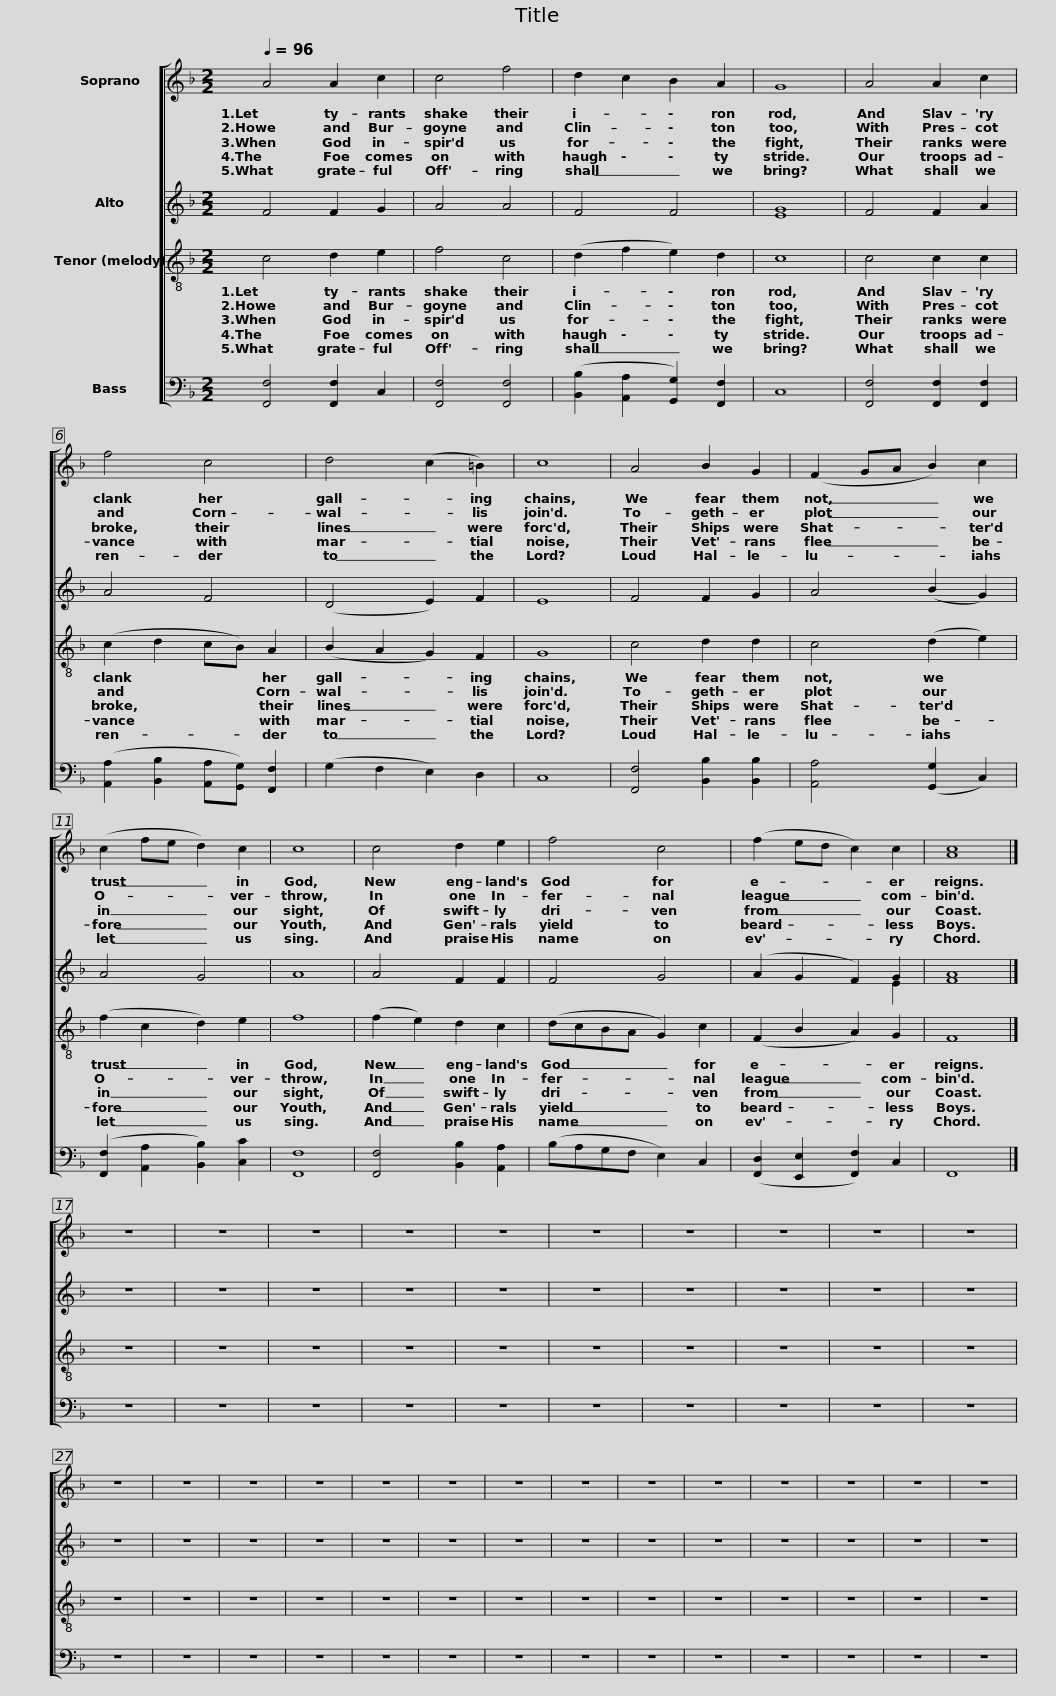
X:1
%%score [ ( 1 2 ) ( 3 4 5 ) 6 7 ]
L:1/8
Q:1/4=96
M:2/2
I:linebreak $
K:F
V:1 treble
V:2 treble
V:3 treble
V:4 treble
V:5 treble
V:6 treble-8
V:7 bass
V:1
 A4 A2 c2 | c4 f4 | d2 c2 B2 A2 | G8 | A4 A2 c2 |$ %5
 f4 c4 | d4 (c2 =B2) |$ c8 | A4 B2 G2 | (F2 GA B2) c2 | %10
 (c2 fe d2) c2 | c8 | c4 d2 e2 |$ f4 c4 | (f2 ed c2) c2 |$ %15
 c8 |] z8 | z8 | z8 | z8 | %20
 z8 | z8 | z8 | z8 | z8 | %25
 z8 | z8 | z8 |$ z8 | z8 | %30
 z8 | z8 | z8 | z8 | z8 | %35
 z8 | z8 | z8 | z8 | z8 | %40
V:2
 x8 | x8 | x8 | x8 | x8 |$ %5
 x8 | x8 |$ x8 | x8 | x8 | %10
 x8 | x8 | x8 |$ x8 | x8 |$ %15
 A8 |] x8 | x8 | x8 | x8 | %20
 x8 | x8 | x8 | x8 | x8 | %25
 x8 | x8 | x8 |$ x8 | x8 | %30
 x8 | x8 | x8 | x8 | x8 | %35
 x8 | x8 | x8 | x8 | x8 | %40
V:3
 F4 F2 G2 | A4 A4 | F4 F4 | E8 | F4 F2 A2 |$ %5
 A4 F4 | (D4 E2) F2 |$ E8 | F4 F2 G2 | A4 (B2 G2) | %10
 A4 G4 | A8 | A4 F2 F2 |$ F4 G4 | (A2 G2 F2) G2 |$ %15
 [FA]8 |] z8 | z8 | z8 | z8 | %20
 z8 | z8 | z8 | z8 | z8 | %25
 z8 | z8 | z8 |$ z8 | z8 | %30
 z8 | z8 | z8 | z8 | z8 | %35
 z8 | z8 | z8 | z8 | z8 | %40
V:4
 x8 | x8 | x8 | G8 | x8 |$ %5
 x8 | x8 |$ x8 | x8 | x8 | %10
 x8 | x8 | x8 |$ x8 | x8 |$ %15
 x8 |] x8 | x8 | x8 | x8 | %20
 x8 | x8 | x8 | x8 | x8 | %25
 x8 | x8 | x8 |$ x8 | x8 | %30
 x8 | x8 | x8 | x8 | x8 | %35
 x8 | x8 | x8 | x8 | x8 | %40
V:5
 x8 | x8 | x8 | x8 | x8 |$ %5
 x8 | x8 |$ x8 | x8 | x8 | %10
 x8 | x8 | x8 |$ x8 | x6 E2 |$ %15
 x8 |] x8 | x8 | x8 | x8 | %20
 x8 | x8 | x8 | x8 | x8 | %25
 x8 | x8 | x8 |$ x8 | x8 | %30
 x8 | x8 | x8 | x8 | x8 | %35
 x8 | x8 | x8 | x8 | x8 | %40
V:6
 c4 d2 e2 | f4 c4 | (d2 f2 e2) d2 | c8 | c4 c2 c2 |$ %5
 (c2 d2 cB) A2 | (B2 A2 G2) F2 |$ G8 | c4 d2 d2 | c4 (d2 e2) | %10
 (f2 c2 d2) e2 | f8 | (f2 e2) d2 c2 |$ (dcBA G2) c2 | (F2 B2 A2) G2 |$ %15
 F8 |] z8 | z8 | z8 | z8 | %20
 z8 | z8 | z8 | z8 | z8 | %25
 z8 | z8 | z8 |$ z8 | z8 | %30
 z8 | z8 | z8 | z8 | z8 | %35
 z8 | z8 | z8 | z8 | z8 | %40
V:7
 [F,,F,]4 [F,,F,]2 C,2 | [F,,F,]4 [F,,F,]4 | ([B,,B,]2 [A,,A,]2 [G,,G,]2) [F,,F,]2 | C,8 | [F,,F,]4 [F,,F,]2 [F,,F,]2 |$ %5
 ([A,,A,]2 [B,,B,]2 [A,,A,][G,,G,]) [F,,F,]2 | (G,2 F,2 E,2) D,2 |$ C,8 | [F,,F,]4 [B,,B,]2 [B,,B,]2 | [A,,A,]4 ([G,,G,]2 C,2) | %10
 ([F,,F,]2 [A,,A,]2 [B,,B,]2) [C,C]2 | [F,,F,]8 | [F,,F,]4 [B,,B,]2 [A,,A,]2 |$ (B,A,G,F, E,2) C,2 | ([F,,D,]2 [E,,E,]2 [F,,F,]2) C,2 |$ %15
 F,,8 |] z8 | z8 | z8 | z8 | %20
 z8 | z8 | z8 | z8 | z8 | %25
 z8 | z8 | z8 |$ z8 | z8 | %30
 z8 | z8 | z8 | z8 | z8 | %35
 z8 | z8 | z8 | z8 | z8 | %40
